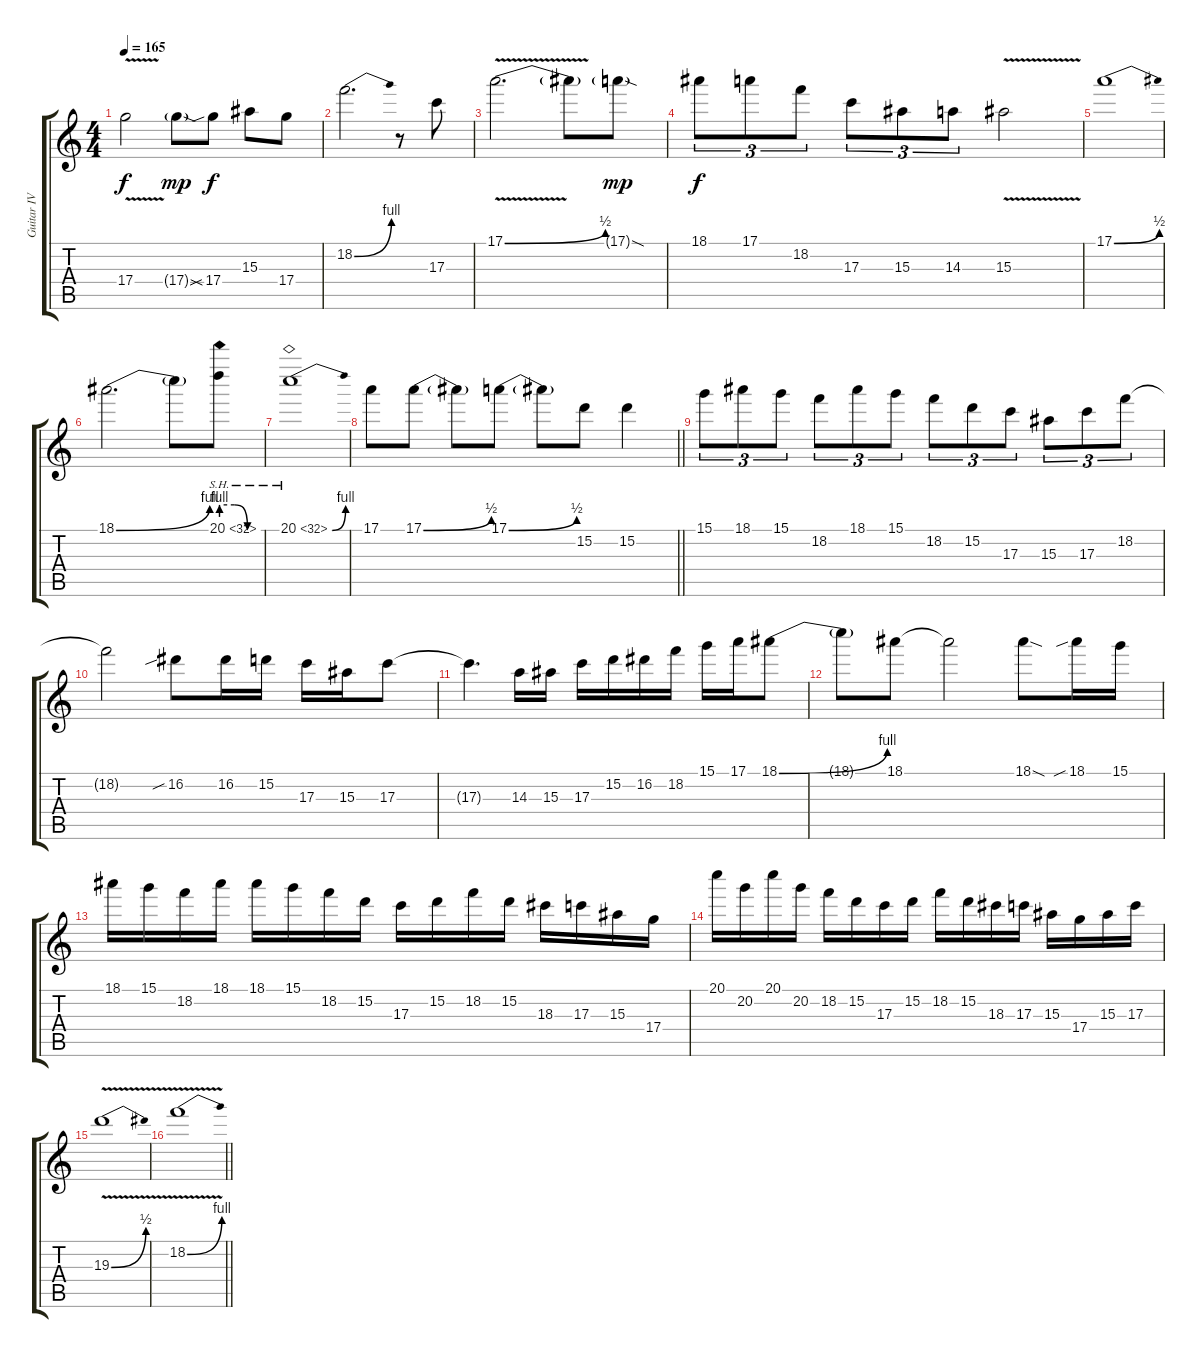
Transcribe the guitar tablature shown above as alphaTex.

\track ("Guitar IV" "Guitar IV") {instrument overdrivenguitar}
\staff {score tabs}
\tuning (E4 B3 G3 D3 A2 E2) {hide}
\ts (4 4)
\tempo 165
\clef g2
\ks c
17.4{v}.2{dy f} 17.4{sod g}.8{dy mp} 17.4{sib}.8{dy f} 15.3.8 17.4.8 |
18.2{be (bend 0 0 60 4)}.2{d} r.8 17.3.8 |
17.1{be (bend 0 0 60 2) v}.2{d} 17.1{t}.8 17.1{sod g}.8{dy mp} |
18.1.8{tu (3 2) dy f} 17.1.8{tu (3 2)} 18.2.8{tu (3 2)} 17.3.8{tu (3 2)} 15.3.8{tu (3 2)} 14.3.8{tu (3 2)} 15.3{v}.2 |
17.1{be (bend 0 0 60 2)}.1 |
18.1{be (bend 0 0 60 4)}.2{d} 18.1{t}.8 20.1{be (custom 0 4 20 4 40 0 60 0) sh 12}.8 |
20.1{be (bend 0 0 60 4) sh 12}.1 |
\barLineRight lightlight
17.1.8 17.1{be (bend 0 0 60 2)}.8 17.1{t}.8 17.1{be (bend 0 0 60 2)}.8 17.1{t}.8 15.2.8 15.2.4 |
15.1.8{tu (3 2)} 18.1.8{tu (3 2)} 15.1.8{tu (3 2)} 18.2.8{tu (3 2)} 18.1.8{tu (3 2)} 15.1.8{tu (3 2)} 18.2.8{tu (3 2)} 15.2.8{tu (3 2)} 17.3.8{tu (3 2)} 15.3.8{tu (3 2)} 17.3.8{tu (3 2)} 18.2.8{tu (3 2)} |
18.2{t}.2 16.2{sib}.8 16.2.16 15.2.16 17.3.16 15.3.16 17.3.8 |
17.3{t}.4{d} 14.3.16 15.3.16 17.3.16 15.2.16 16.2.16 18.2.16 15.1.16 17.1.16 18.1{be (bend 0 0 60 4)}.8 |
18.1{t}.8 18.1.8 18.1{t}.2 18.1{sod}.8 18.1{sib}.16 15.1.16 |
18.1.16 15.1.16 18.2.16 18.1.16 18.1.16 15.1.16 18.2.16 15.2.16 17.3.16 15.2.16 18.2.16 15.2.16 18.3.16 17.3.16 15.3.16 17.4.16 |
20.1.16 20.2.16 20.1.16 20.2.16 18.2.16 15.2.16 17.3.16 15.2.16 18.2.16 15.2.16 18.3.16 17.3.16 15.3.16 17.4.16 15.3.16 17.3.16 |
19.3{be (bend 0 0 60 2) v}.1 |
\barLineRight lightlight
18.2{be (bend 0 0 60 4) v}.1
